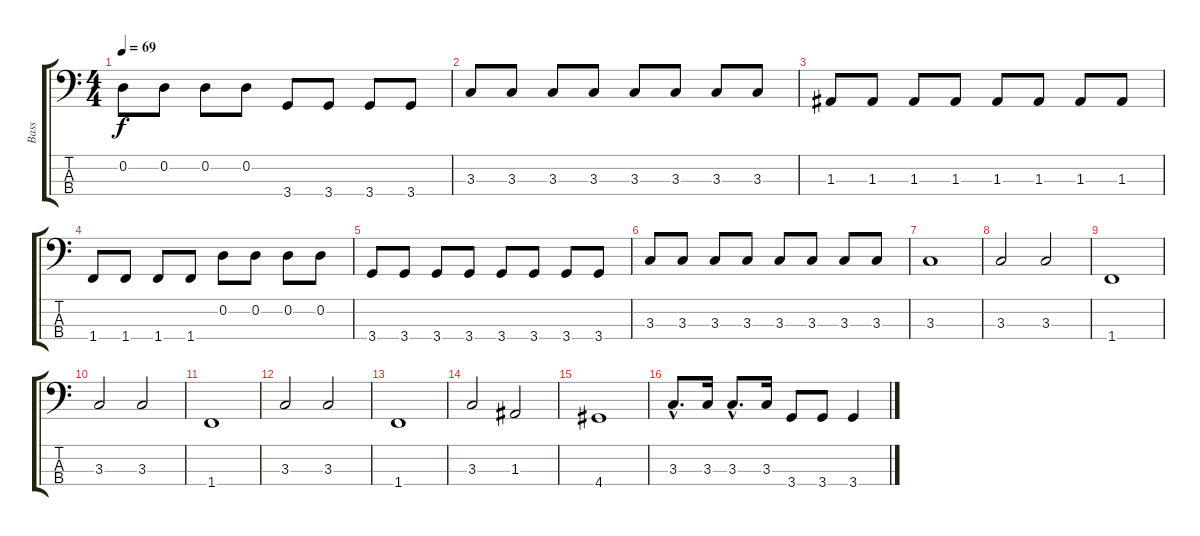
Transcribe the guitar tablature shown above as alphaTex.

\track ("Bass" "Bass") {instrument acousticbass}
\staff {score tabs}
\tuning (G2 D2 A1 E1) {hide}
\ts (4 4)
\tempo 69
\clef f4
\ks c
0.2.8{dy f} 0.2.8 0.2.8 0.2.8 3.4.8 3.4.8 3.4.8 3.4.8 |
3.3.8 3.3.8 3.3.8 3.3.8 3.3.8 3.3.8 3.3.8 3.3.8 |
1.3.8 1.3.8 1.3.8 1.3.8 1.3.8 1.3.8 1.3.8 1.3.8 |
1.4.8 1.4.8 1.4.8 1.4.8 0.2.8 0.2.8 0.2.8 0.2.8 |
3.4.8 3.4.8 3.4.8 3.4.8 3.4.8 3.4.8 3.4.8 3.4.8 |
3.3.8 3.3.8 3.3.8 3.3.8 3.3.8 3.3.8 3.3.8 3.3.8 |
3.3.1 |
3.3.2 3.3.2 |
1.4.1 |
3.3.2 3.3.2 |
1.4.1 |
3.3.2 3.3.2 |
1.4.1 |
3.3.2 1.3.2 |
4.4.1 |
3.3{hac}.8{d} 3.3.16 3.3{hac}.8{d} 3.3.16 3.4.8 3.4.8 3.4.4
